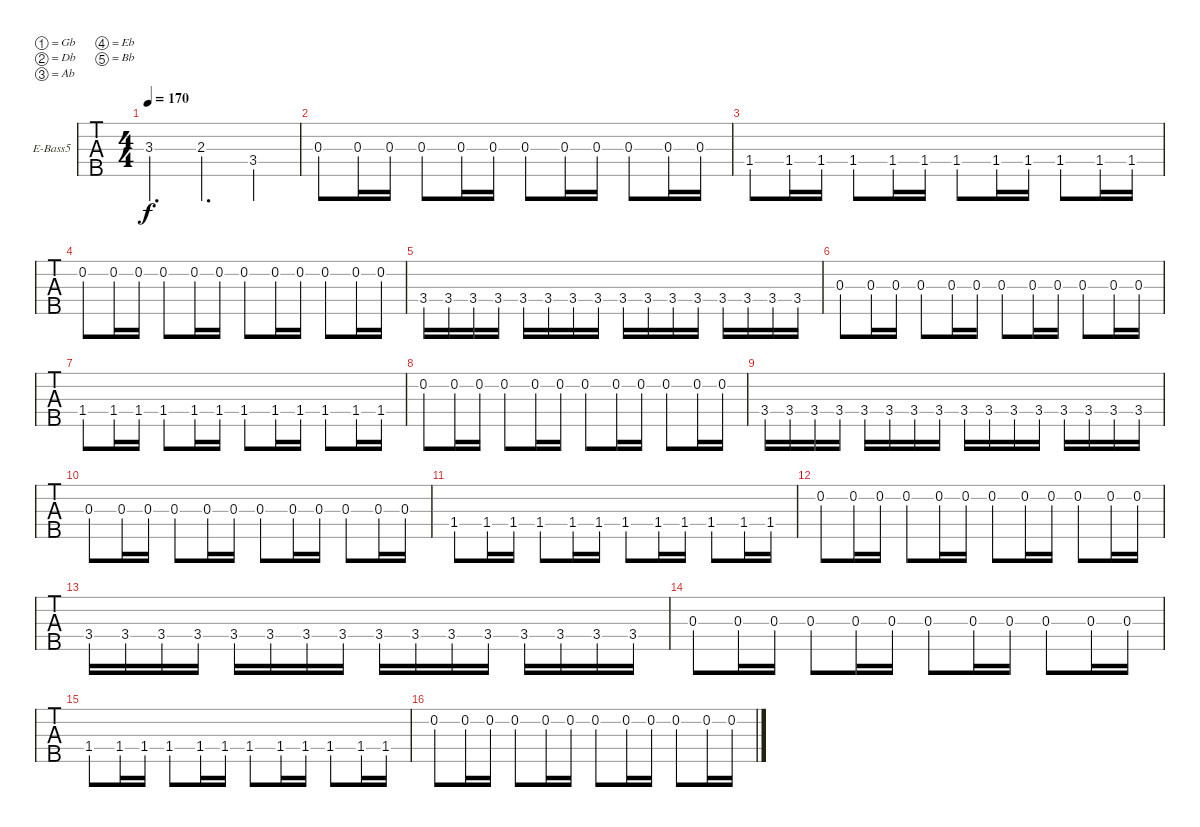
\bracketExtendMode groupsimilarinstruments
\firstSystemTrackNameOrientation horizontal
\otherSystemsTrackNameOrientation horizontal
\track ("Иван Изотов" "E-Bass5") {instrument electricbasspick}
\staff {tabs}
\tuning (Gb2 Db2 Ab1 Eb1 Bb0)
\ts (4 4)
\tempo 170
\clef f4
\ks c
3.3.4{d dy f} 2.3.4{d} 3.4.4 |
0.3.8 0.3.16 0.3.16 0.3.8 0.3.16 0.3.16 0.3.8 0.3.16 0.3.16 0.3.8 0.3.16 0.3.16 |
1.4.8 1.4.16 1.4.16 1.4.8 1.4.16 1.4.16 1.4.8 1.4.16 1.4.16 1.4.8 1.4.16 1.4.16 |
0.2.8 0.2.16 0.2.16 0.2.8 0.2.16 0.2.16 0.2.8 0.2.16 0.2.16 0.2.8 0.2.16 0.2.16 |
3.4.16 3.4.16 3.4.16 3.4.16 3.4.16 3.4.16 3.4.16 3.4.16 3.4.16 3.4.16 3.4.16 3.4.16 3.4.16 3.4.16 3.4.16 3.4.16 |
0.3.8 0.3.16 0.3.16 0.3.8 0.3.16 0.3.16 0.3.8 0.3.16 0.3.16 0.3.8 0.3.16 0.3.16 |
1.4.8 1.4.16 1.4.16 1.4.8 1.4.16 1.4.16 1.4.8 1.4.16 1.4.16 1.4.8 1.4.16 1.4.16 |
0.2.8 0.2.16 0.2.16 0.2.8 0.2.16 0.2.16 0.2.8 0.2.16 0.2.16 0.2.8 0.2.16 0.2.16 |
3.4.16 3.4.16 3.4.16 3.4.16 3.4.16 3.4.16 3.4.16 3.4.16 3.4.16 3.4.16 3.4.16 3.4.16 3.4.16 3.4.16 3.4.16 3.4.16 |
0.3.8 0.3.16 0.3.16 0.3.8 0.3.16 0.3.16 0.3.8 0.3.16 0.3.16 0.3.8 0.3.16 0.3.16 |
1.4.8 1.4.16 1.4.16 1.4.8 1.4.16 1.4.16 1.4.8 1.4.16 1.4.16 1.4.8 1.4.16 1.4.16 |
0.2.8 0.2.16 0.2.16 0.2.8 0.2.16 0.2.16 0.2.8 0.2.16 0.2.16 0.2.8 0.2.16 0.2.16 |
3.4.16 3.4.16 3.4.16 3.4.16 3.4.16 3.4.16 3.4.16 3.4.16 3.4.16 3.4.16 3.4.16 3.4.16 3.4.16 3.4.16 3.4.16 3.4.16 |
0.3.8 0.3.16 0.3.16 0.3.8 0.3.16 0.3.16 0.3.8 0.3.16 0.3.16 0.3.8 0.3.16 0.3.16 |
1.4.8 1.4.16 1.4.16 1.4.8 1.4.16 1.4.16 1.4.8 1.4.16 1.4.16 1.4.8 1.4.16 1.4.16 |
0.2.8 0.2.16 0.2.16 0.2.8 0.2.16 0.2.16 0.2.8 0.2.16 0.2.16 0.2.8 0.2.16 0.2.16
